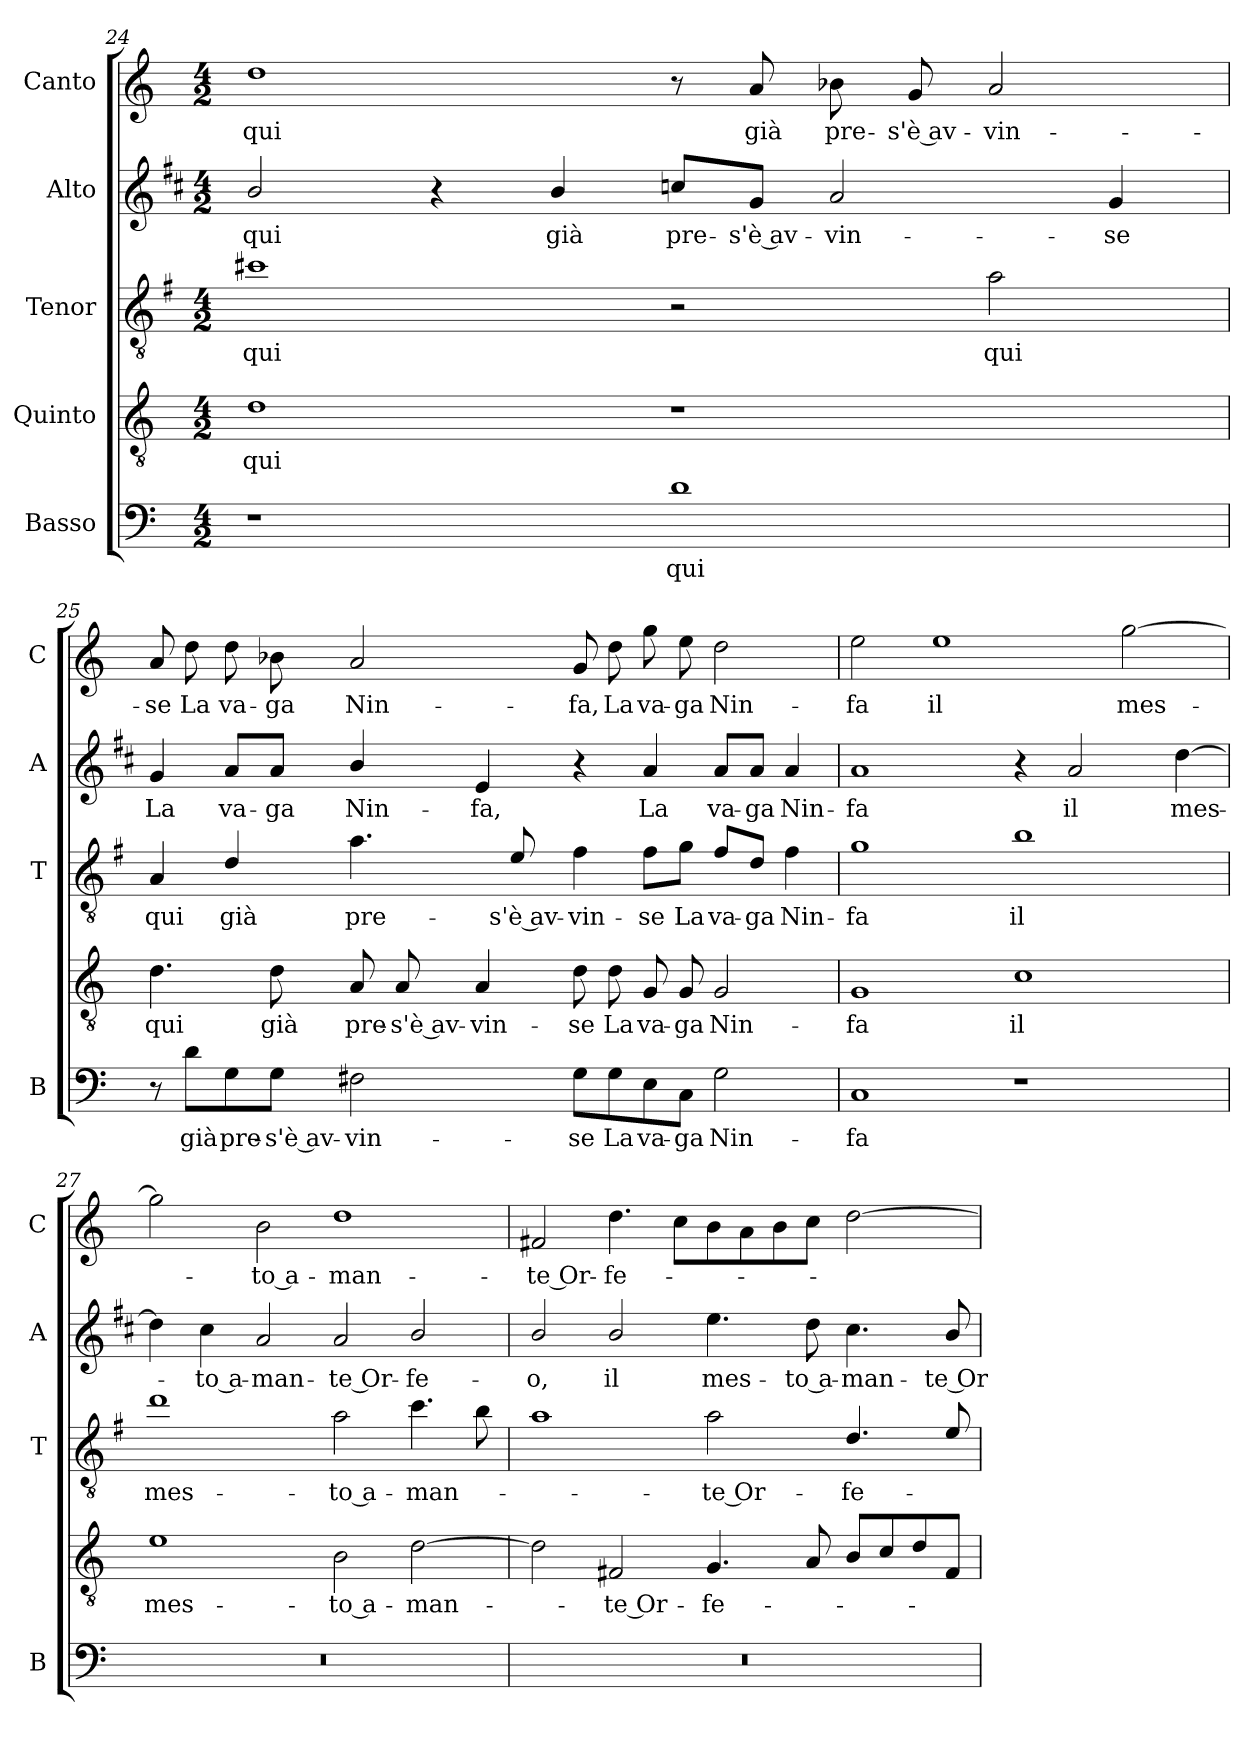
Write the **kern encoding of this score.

**kern	**text	**kern	**text	**kern	**text	**kern	**text	**kern	**text
*part5	*part5	*part4	*part4	*part3	*part3	*part2	*part2	*part1	*part1
*staff5	*staff5	*staff4	*staff4	*staff3	*staff3	*staff2	*staff2	*staff1	*staff1
*I"Basso	*	*I"Quinto	*	*I"Tenor	*	*I"Alto	*	*I"Canto	*
*I'B	*	*	*	*I'T	*	*I'A	*	*I'C	*
*clefF4	*	*clefGv2	*	*clefGv2	*	*clefG2	*	*clefG2	*
*	*	*	*	*ITrd4c7	*	*ITrd1c2	*	*	*
*k[]	*	*k[]	*	*k[]	*	*k[]	*	*k[]	*
*C:	*	*C:	*	*C:	*	*C:	*	*C:	*
*M4/2	*	*M4/2	*	*M4/2	*	*M4/2	*	*M4/2	*
=24	=24	=24	=24	=24	=24	=24	=24	=24	=24
!	!	!	!LO:LY:b	!	!LO:LY:b	!	!LO:LY:b	!	!LO:LY:b
1r	.	1d	qui	1f#X	qui	2a/	qui	1dd	qui
.	.	.	.	.	.	4r	.	.	.
!	!	!	!	!	!	!	!LO:LY:b	!	!
.	.	.	.	.	.	4a/	già	.	.
!	!LO:LY:b	!	!	!	!	!	!LO:LY:b	!	!
1d	qui	1r	.	2r	.	8b-X/L	pre-	8r	.
!	!	!	!	!	!	!	!LO:LY:b	!	!LO:LY:b
.	.	.	.	.	.	8f/J	-s'è av-	8a/	già
!	!	!	!	!	!	!	!LO:LY:b	!	!LO:LY:b
.	.	.	.	.	.	2g/	-vin-	8b-X\	pre-
!	!	!	!	!	!	!	!	!	!LO:LY:b
.	.	.	.	.	.	.	.	8g/	-s'è av-
!	!	!	!	!	!LO:LY:b	!	!	!	!LO:LY:b
.	.	.	.	2d\	qui	.	.	2a/	-vin-
!	!	!	!	!	!	!	!LO:LY:b	!	!
.	.	.	.	.	.	4f/	-se	.	.
!!LO:PB:g=z
=25	=25	=25	=25	=25	=25	=25	=25	=25	=25
!	!	!	!LO:LY:b	!	!LO:LY:b	!	!LO:LY:b	!	!LO:LY:b
8r	.	4.d\	qui	4D/	qui	4f/	La	8a/	-se
!	!LO:LY:b	!	!	!	!	!	!	!	!LO:LY:b
8d\L	già	.	.	.	.	.	.	8dd\	La
!	!LO:LY:b	!	!	!	!LO:LY:b	!	!LO:LY:b	!	!LO:LY:b
8G\	pre-	.	.	4G/	già	8g/L	va-	8dd\	va-
!	!LO:LY:b	!	!LO:LY:b	!	!	!	!LO:LY:b	!	!LO:LY:b
8G\J	-s'è av-	8d\	già	.	.	8g/J	-ga	8b-X\	-ga
!	!LO:LY:b	!	!LO:LY:b	!	!LO:LY:b	!	!LO:LY:b	!	!LO:LY:b
2F#X\	-vin-	8A/	pre-	4.d\	pre-	4a/	Nin-	2a/	Nin-
!	!	!	!LO:LY:b	!	!	!	!	!	!
.	.	8A/	-s'è av-	.	.	.	.	.	.
!	!	!	!LO:LY:b	!	!	!	!LO:LY:b	!	!
.	.	4A/	-vin-	.	.	4d/	-fa,	.	.
!	!	!	!	!	!LO:LY:b	!	!	!	!
.	.	.	.	8A/	-s'è av-	.	.	.	.
!	!LO:LY:b	!	!LO:LY:b	!	!LO:LY:b	!	!	!	!LO:LY:b
8G\L	-se	8d\	-se	4B\	-vin-	4r	.	8g/	-fa,
!	!LO:LY:b	!	!LO:LY:b	!	!	!	!	!	!LO:LY:b
8G\	La	8d\	La	.	.	.	.	8dd\	La
!	!LO:LY:b	!	!LO:LY:b	!	!LO:LY:b	!	!LO:LY:b	!	!LO:LY:b
8E\	va-	8G/	va-	8B\L	-se	4g/	La	8gg\	va-
!	!LO:LY:b	!	!LO:LY:b	!	!LO:LY:b	!	!	!	!LO:LY:b
8C\J	-ga	8G/	-ga	8c\J	La	.	.	8ee\	-ga
!	!LO:LY:b	!	!LO:LY:b	!	!LO:LY:b	!	!LO:LY:b	!	!LO:LY:b
2G\	Nin-	2G/	Nin-	8B/L	va-	8g/L	va-	2dd\	Nin-
!	!	!	!	!	!LO:LY:b	!	!LO:LY:b	!	!
.	.	.	.	8G/J	-ga	8g/J	-ga	.	.
!	!	!	!	!	!LO:LY:b	!	!LO:LY:b	!	!
.	.	.	.	4B\	Nin-	4g/	Nin-	.	.
=26	=26	=26	=26	=26	=26	=26	=26	=26	=26
!	!LO:LY:b	!	!LO:LY:b	!	!LO:LY:b	!	!LO:LY:b	!	!LO:LY:b
1C	-fa	1G	-fa	1c	-fa	1g	-fa	2ee\	-fa
!	!	!	!	!	!	!	!	!	!LO:LY:b
.	.	.	.	.	.	.	.	1ee	il
!	!	!	!LO:LY:b	!	!LO:LY:b	!	!	!	!
1r	.	1c	il	1e	il	4r	.	.	.
!	!	!	!	!	!	!	!LO:LY:b	!	!
.	.	.	.	.	.	2g/	il	.	.
!	!	!	!	!	!	!	!	!	!LO:LY:b
.	.	.	.	.	.	.	.	[2gg\	mes-
!	!	!	!	!	!	!	!LO:LY:b	!	!
.	.	.	.	.	.	[4cc\	mes-	.	.
=27	=27	=27	=27	=27	=27	=27	=27	=27	=27
!	!	!	!LO:LY:b	!	!LO:LY:b	!	!	!	!
0r	.	1e	mes-	1g	mes-	4cc\]	.	2gg\]	.
!	!	!	!	!	!	!	!LO:LY:b	!	!
.	.	.	.	.	.	4b\	-to a-	.	.
!	!	!	!	!	!	!	!LO:LY:b	!	!LO:LY:b
.	.	.	.	.	.	2g/	-man-	2b\	-to a-
!	!	!	!LO:LY:b	!	!LO:LY:b	!	!LO:LY:b	!	!LO:LY:b
.	.	2B\	-to a-	2d\	-to a-	2g/	-te Or-	1dd	-man-
!	!	!	!LO:LY:b	!	!LO:LY:b	!	!LO:LY:b	!	!
.	.	[2d\	-man-	4.f\	-man-	2a/	-fe-	.	.
.	.	.	.	8e\	.	.	.	.	.
!!LO:LB:g=z
=28	=28	=28	=28	=28	=28	=28	=28	=28	=28
!	!	!	!	!	!	!	!LO:LY:b	!	!LO:LY:b
0r	.	2d\]	.	1d	.	2a/	-o,	2f#X/	-te Or-
!	!	!	!LO:LY:b	!	!	!	!LO:LY:b	!	!LO:LY:b
.	.	2F#X/	-te Or-	.	.	2a/	il	4.dd\	-fe-
.	.	.	.	.	.	.	.	8cc\L	.
!	!	!	!LO:LY:b	!	!LO:LY:b	!	!LO:LY:b	!	!
.	.	4.G/	-fe-	2d\	-te Or-	4.dd\	mes-	8b\	.
.	.	.	.	.	.	.	.	8a\	.
.	.	.	.	.	.	.	.	8b\	.
!	!	!	!	!	!	!	!LO:LY:b	!	!
.	.	8A/	.	.	.	8cc\	-to a-	8cc\J	.
!	!	!	!	!	!LO:LY:b	!	!LO:LY:b	!	!
.	.	8B/L	.	4.G/	-fe-	4.b\	-man-	[2dd\	.
.	.	8c/	.	.	.	.	.	.	.
.	.	8d/	.	.	.	.	.	.	.
!	!	!	!	!	!	!	!LO:LY:b	!	!
.	.	8F#/J	.	8A/	.	8a/	-te Or-	.	.
=	=	=	=	=	=	=	=	=	=
*-	*-	*-	*-	*-	*-	*-	*-	*-	*-
